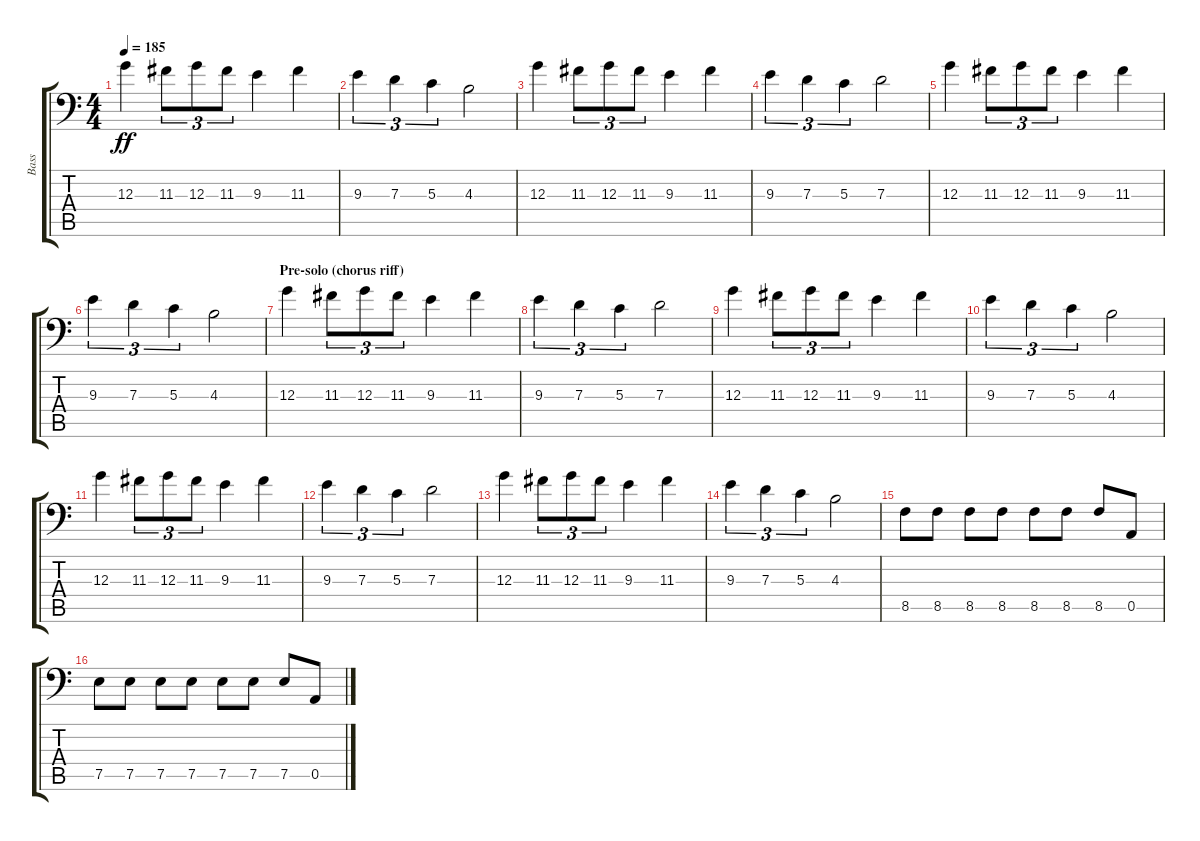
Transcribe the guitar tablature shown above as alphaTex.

\track ("Bass" "Bass") {instrument electricbassfinger}
\staff {score tabs}
\tuning (E3 B2 G2 D2 A1 E1) {hide}
\ts (4 4)
\tempo 185
\clef f4
\ks c
12.3.4{dy ff} 11.3.8{tu (3 2)} 12.3.8{tu (3 2)} 11.3.8{tu (3 2)} 9.3.4 11.3.4 |
9.3.4{tu (3 2)} 7.3.4{tu (3 2)} 5.3.4{tu (3 2)} 4.3.2 |
12.3.4 11.3.8{tu (3 2)} 12.3.8{tu (3 2)} 11.3.8{tu (3 2)} 9.3.4 11.3.4 |
9.3.4{tu (3 2)} 7.3.4{tu (3 2)} 5.3.4{tu (3 2)} 7.3.2 |
12.3.4 11.3.8{tu (3 2)} 12.3.8{tu (3 2)} 11.3.8{tu (3 2)} 9.3.4 11.3.4 |
9.3.4{tu (3 2)} 7.3.4{tu (3 2)} 5.3.4{tu (3 2)} 4.3.2 |
\section ("" "Pre-solo (chorus riff)")
12.3.4 11.3.8{tu (3 2)} 12.3.8{tu (3 2)} 11.3.8{tu (3 2)} 9.3.4 11.3.4 |
9.3.4{tu (3 2)} 7.3.4{tu (3 2)} 5.3.4{tu (3 2)} 7.3.2 |
12.3.4 11.3.8{tu (3 2)} 12.3.8{tu (3 2)} 11.3.8{tu (3 2)} 9.3.4 11.3.4 |
9.3.4{tu (3 2)} 7.3.4{tu (3 2)} 5.3.4{tu (3 2)} 4.3.2 |
12.3.4 11.3.8{tu (3 2)} 12.3.8{tu (3 2)} 11.3.8{tu (3 2)} 9.3.4 11.3.4 |
9.3.4{tu (3 2)} 7.3.4{tu (3 2)} 5.3.4{tu (3 2)} 7.3.2 |
12.3.4 11.3.8{tu (3 2)} 12.3.8{tu (3 2)} 11.3.8{tu (3 2)} 9.3.4 11.3.4 |
9.3.4{tu (3 2)} 7.3.4{tu (3 2)} 5.3.4{tu (3 2)} 4.3.2 |
8.5.8 8.5.8 8.5.8 8.5.8 8.5.8 8.5.8 8.5.8 0.5.8 |
7.5.8 7.5.8 7.5.8 7.5.8 7.5.8 7.5.8 7.5.8 0.5.8
